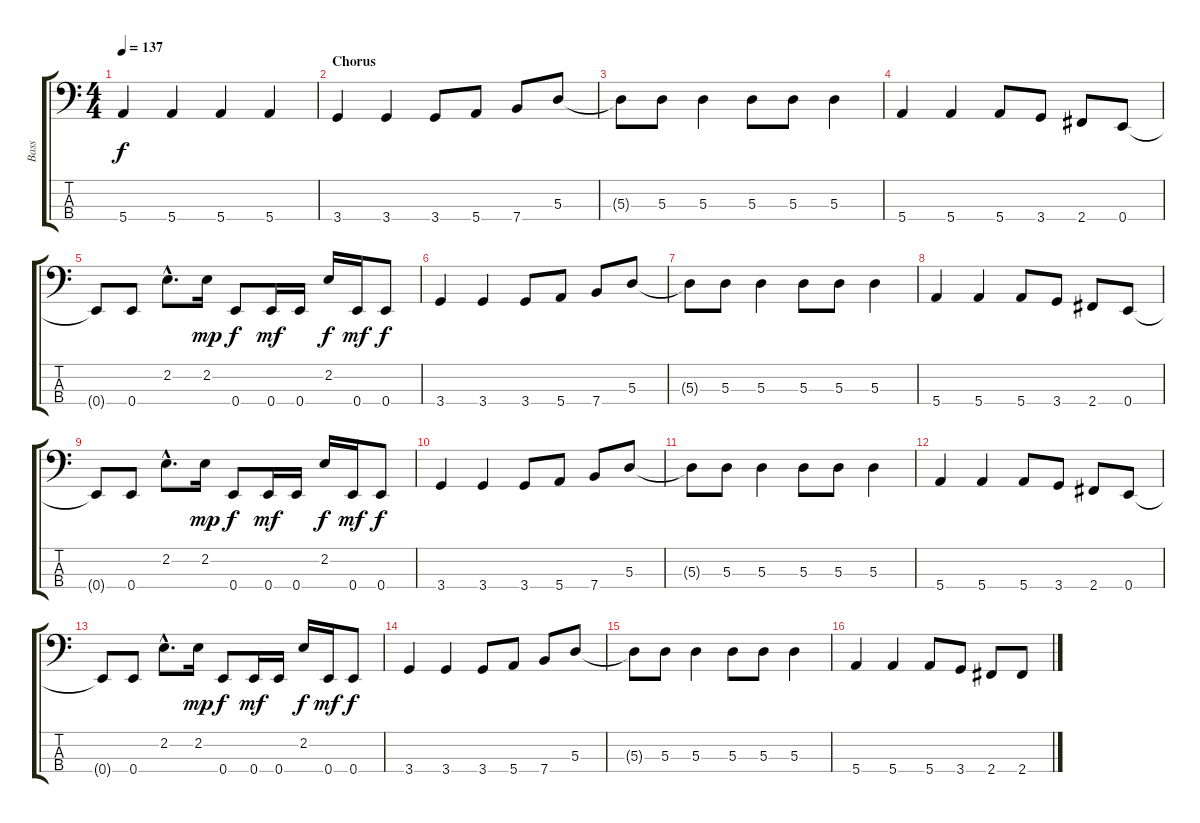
\track ("Bass" "Bass") {instrument electricbasspick}
\staff {score tabs}
\tuning (G2 D2 A1 E1) {hide}
\ts (4 4)
\tempo 137
\clef f4
\ks c
5.4.4{dy f} 5.4.4 5.4.4 5.4.4 |
\section ("" "Chorus")
3.4.4 3.4.4 3.4.8 5.4.8 7.4.8 5.3.8 |
5.3{t}.8 5.3.8 5.3.4 5.3.8 5.3.8 5.3.4 |
5.4.4 5.4.4 5.4.8 3.4.8 2.4.8 0.4.8 |
0.4{t}.8 0.4.8 2.2{hac}.8{d} 2.2.16{dy mp} 0.4.8{dy f} 0.4.16{dy mf} 0.4.16 2.2.16{dy f} 0.4.16{dy mf} 0.4.8{dy f} |
3.4.4 3.4.4 3.4.8 5.4.8 7.4.8 5.3.8 |
5.3{t}.8 5.3.8 5.3.4 5.3.8 5.3.8 5.3.4 |
5.4.4 5.4.4 5.4.8 3.4.8 2.4.8 0.4.8 |
0.4{t}.8 0.4.8 2.2{hac}.8{d} 2.2.16{dy mp} 0.4.8{dy f} 0.4.16{dy mf} 0.4.16 2.2.16{dy f} 0.4.16{dy mf} 0.4.8{dy f} |
3.4.4 3.4.4 3.4.8 5.4.8 7.4.8 5.3.8 |
5.3{t}.8 5.3.8 5.3.4 5.3.8 5.3.8 5.3.4 |
5.4.4 5.4.4 5.4.8 3.4.8 2.4.8 0.4.8 |
0.4{t}.8 0.4.8 2.2{hac}.8{d} 2.2.16{dy mp} 0.4.8{dy f} 0.4.16{dy mf} 0.4.16 2.2.16{dy f} 0.4.16{dy mf} 0.4.8{dy f} |
3.4.4 3.4.4 3.4.8 5.4.8 7.4.8 5.3.8 |
5.3{t}.8 5.3.8 5.3.4 5.3.8 5.3.8 5.3.4 |
5.4.4 5.4.4 5.4.8 3.4.8 2.4.8 2.4.8
